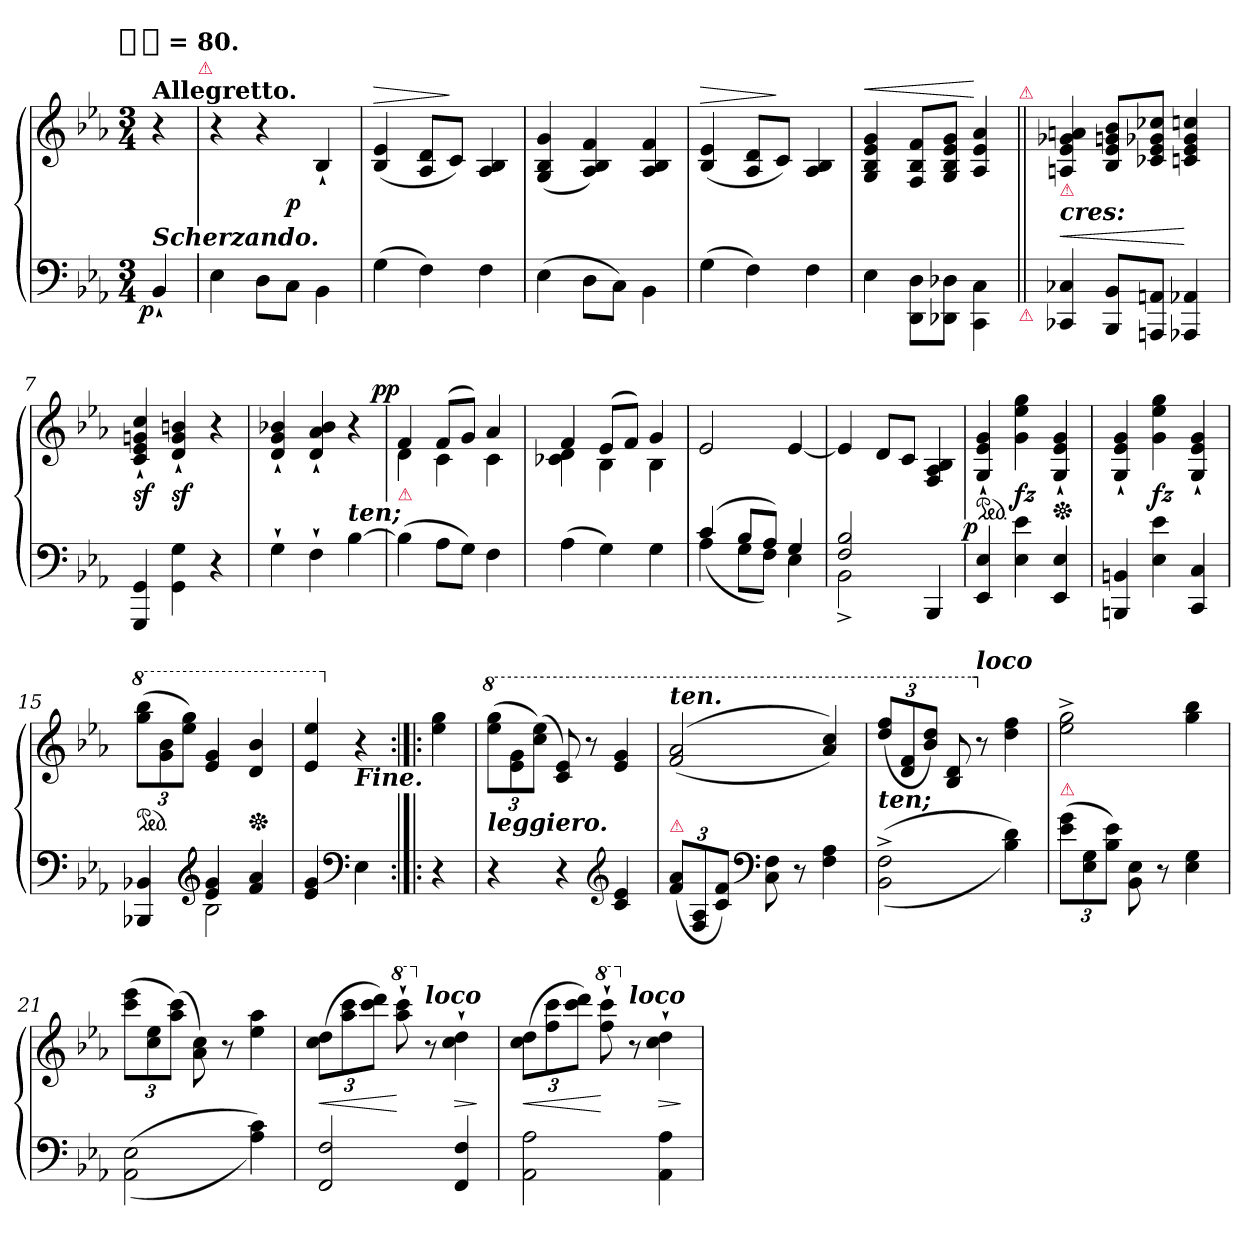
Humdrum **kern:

**kern	**kern	**dynam
*part1	*part1	*part1
*staff2	*staff1	*staff1/2
*clefF4	*clefG2	*
*k[b-e-a-]	*k[b-e-a-]	*
*c:	*c:	*
!!LO:TX:omd:t=[half-dot] = 80.
*M3/4	*M3/4	*
*MM240	*MM240	*
=	=	=
!	!LO:TX:a:B:t=Allegretto.	!
!LO:TX:a:Bi:t=Scherzando.	!	!
!	!	!LO:DY:b=2:rj
4BB-`<	4r	p
!	!LO:TX:a:color=crimson:t=⚠	!
=1	=1	=1
*	*^	*
4E-	4r	4.ryy	.
8D\L	4r	.	.
8CJ	.	4.ryy	p
4BB-\	4B-`>/	.	.
=2	=2	=2	=2
!	!	!	!LO:HP:a
!	!	!	!LO:HP:n=1:b
*	*v	*v	*
(<4G\	(>4B-/ 4e-/	> >
4F\)	8A-/ 8d/L	.
.	8cJ)	]
4F\	4A-/ 4B-/	]
=3	=3	=3
(<4E-\	(>4G/ 4B-/ 4g/	.
8D\L	4A-/ 4B-/ 4f/)	.
8C\J)	.	.
4BB-\	4A-/ 4B-/ 4f/	.
=4	=4	=4
!	!	!LO:HP:a
(<4G\	(>4B-/ 4e-/	>
4F\)	8A-/ 8d/L	.
.	8cJ)	]
4F\	4A-/ 4B-/	.
=5	=5	=5
!	!	!LO:HP:a
4E-\	4G/ 4B-/ 4e-/ 4g/	<
8DD\ 8D\L	8F/ 8B-/ 8f/L	.
8DD-X\ 8D-X\J	8G/ 8B-/ 8e-/ 8g/J	.
4CC\ 4C\	4A-/ 4e-/ 4a-/	[
!	!LO:TX:a:color=crimson:t=⚠	!
!LO:TX:b:color=crimson:t=⚠	!	!
=6||	=6||	=6||
!	!LO:TX:c:Bi:t=cres&colon;	!
!	!LO:TX:b:color=crimson:t=⚠	!
4CC-X 4C-X	4An 4e- 4g-X 4an	<
8BBB- 8BB-L	8B- 8e- 8gn 8b-L	.
8AAAn 8AAnJ	8c-X 8e- 8g-X 8cc-XJ	.
4AAA-X 4AA-X	4cn 4e- 4g- 4ccn	[
=7	=7	=7
4GGG 4GG	4c`> 4e-`> 4gn`> 4cc`>	sf
4GG\ 4G\	4d`> 4g`> 4bn`>	sf
4r	4r	.
=8	=8	=8
4G`>	4d`< 4g`< 4b-X`<	.
4F`>	4d`< 4a-`< 4b-`<	.
!LO:TX:a:Bi:t=ten;	!	!
[4B-	4r	.
=9	=9	=9
*	*^	*
!	!LO:TX:b:color=crimson:t=⚠	!	!
!	!	!	!LO:DY:a:rj
(>4B-]	4f	4d	p p
8A-L	(<8fL	4c	.
8GJ)	8gJ)	.	.
4F	4a-	4c	.
=10	=10	=10	=10
(>4A-	4f	4c-X 4d	.
4G)	(<8e-L	4B-	.
.	8fJ)	.	.
4G	4g	4B-	.
*	*v	*v	*
=11	=11	=11
*^	*	*
(>4c	(<4A-	2e-	.
8B-L	8GL	.	.
8A-J)	8FJ)	.	.
4G	4E-	[4e-	.
=12	=12	=12	=12
2F 2B-	2BB-^<	4e-]	.
.	.	8dL	.
.	.	8cJ	.
4ryy	4BBB-	4F/ 4A-/ 4B-/	.
=13	=13	=13	=13
!	!	!LO:TX:b:color=crimson:t=⚠	!
!	!	!	!LO:DY:rj
*v	*v	*	*
*	*ped	*
4EE- 4E-	4G`> 4e-`> 4g`>	p
4E- 4e-	4g 4ee- 4gg	fz
*	*Xped	*
4EE- 4E-	4G`> 4e-`> 4g`>	.
=14	=14	=14
4BBBn 4BBn	4G`> 4e-`> 4g`>	.
4E- 4e-	4g 4ee- 4gg	fz
4CC 4C	4G`> 4e-`> 4g`>	.
=15	=15	=15
*^	*	*
*	*	*8va	*
!	!	!LO:TX:a:color=crimson:t=⚠	!
*	*	*ped	*
4BBB-X 4BB-X	4ryy	(>12ggg 12bbb-L	.
.	.	12gg 12bb-	.
.	.	12eee- 12gggJ)	.
*clefG2	*	*	*
4e- 4g	2B-	4ee- 4gg	.
*	*	*Xped	*
4f 4a-	.	4dd 4bb-	.
*v	*v	*	*
=16	=16	=16
4e- 4g	4ee- 4eee-	.
*clefF4	*	*
*	*X8va	*
!	!LO:TX:b:Bi:t=Fine.	!
4E-	4r	.
=:|!|:	=:|!|:	=:|!|:
4r	4ee- 4gg	.
=17	=17	=17
*	*8va	*
!	!LO:TX:b:Bi:t=leggiero.	!
4r	(>12eee- 12gggL	.
.	12ee- 12gg	.
.	(<12ccc 12eee-J)	.
4r	8cc 8ee-)	.
.	8r	.
*clefG2	*	*
4c 4e-	4ee- 4gg	.
=18	=18	=18
!	!LO:TX:a:Bi:t=ten.	!
!LO:TX:a:color=crimson:t=⚠	!	!
(<12f 12a-L	(<(<2ff 2aa-	.
12F 12A-	.	.
12c 12fJ)	.	.
*clefF4	*	*
8C 8F	.	.
8r	.	.
4F 4A-	4aa-/ 4ccc/))	.
=19	=19	=19
!LO:TX:a:Bi:t=ten;	!	!
(>(>2BB-^< 2F^<	(>12ddd 12fffL	.
.	12dd 12ff	.
.	12bb- 12dddJ)	.
.	8b- 8dd	.
*	*X8va	*
!	!LO:TX:a:Bi:t=loco	!
.	8r	.
4B- 4d))	4dd 4ff	.
=20	=20	=20
!LO:TX:a:color=crimson:t=⚠	!	!
(>12e- 12gL	2ee-^< 2gg^<	.
12E- 12G	.	.
12B- 12e-J)	.	.
8BB-\ 8E-\	.	.
8r	.	.
4E- 4G	4gg 4bb-	.
=21	=21	=21
(>(>2AA-\ 2E-\	(>12ccc 12eee-L	.
.	12cc 12ee-	.
.	(>12aa- 12cccJ)	.
.	8a- 8cc)	.
.	8r	.
4A- 4c))	4ee- 4aa-	.
=22	=22	=22
2FF 2F	(12cc 12ddL	<
.	12aa- 12ccc	.
.	12ccc 12dddJ)	.
*	*8va	*
.	8aaa-`> 8cccc`>	[
*	*X8va	*
!	!LO:TX:a:Bi:t=loco	!
.	8r	.
4FF 4F	4cc`> 4dd`>	>
.	.	]
=23	=23	=23
2AA- 2A-	(>12cc 12ddL	<
.	12ff 12ccc	.
.	12ccc 12dddJ)	.
*	*8va	*
.	8fff`> 8cccc`>	[
*	*X8va	*
!	!LO:TX:a:Bi:t=loco	!
.	8r	.
4AA- 4A-	4cc`> 4dd`>	>
.	.	]
=	=	=
*-	*-	*-
